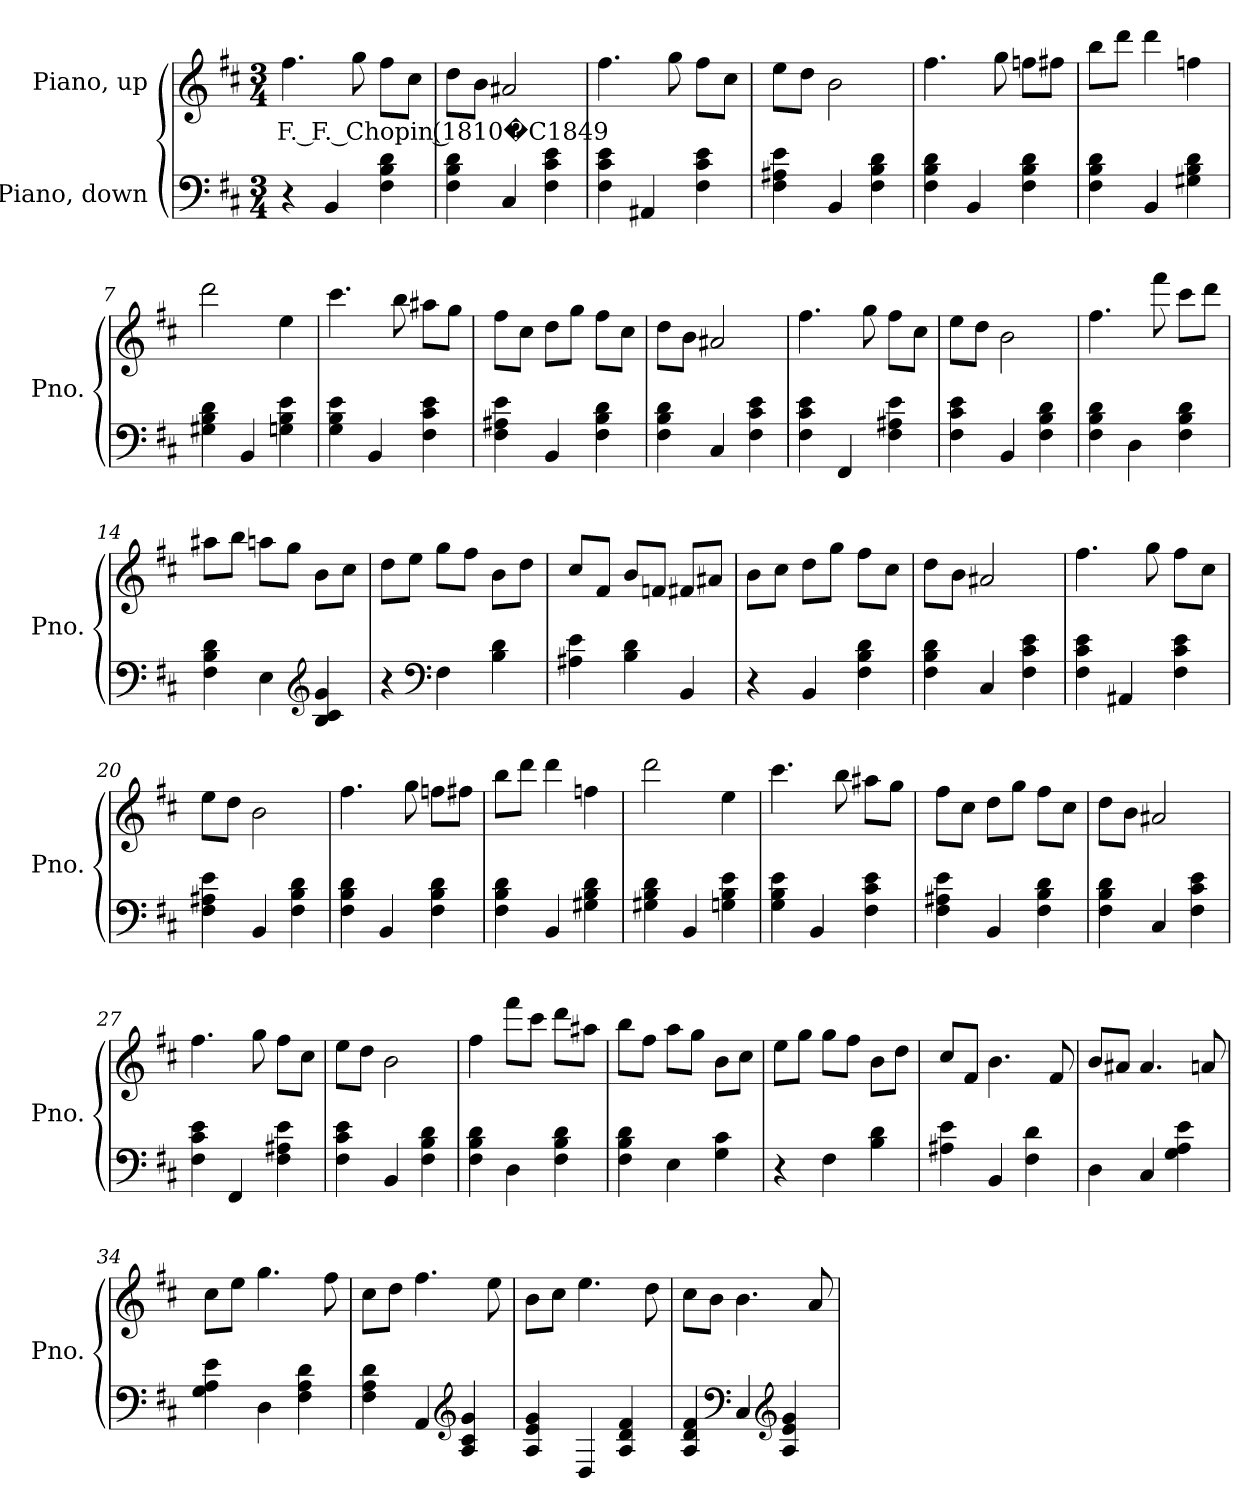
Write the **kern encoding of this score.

**kern	**kern	**text
*part2	*part1	*part1
*staff2	*staff1	*staff1
*I"Piano, down	*I"Piano, up	*
*I'Pno.	*I'Pno.	*
*clefF4	*clefG2	*
*k[f#c#]	*k[f#c#]	*
*M3/4	*M3/4	*
*MM152	*MM152	*
=1	=1	=1
!	!	!LO:LY:b
4r	4.ff#\	F. F. Chopin (1810�C1849
4BB/	.	.
.	8gg\	.
4F#\ 4B\ 4d\	8ff#\L	.
.	8cc#\J	.
=2	=2	=2
4F#\ 4B\ 4d\	8dd\L	.
.	8b\J	.
4C#/	2a#X/	.
4F#\ 4c#\ 4e\	.	.
=3	=3	=3
4F#\ 4c#\ 4e\	4.ff#\	.
4AA#X/	.	.
.	8gg\	.
4F#\ 4c#\ 4e\	8ff#\L	.
.	8cc#\J	.
=4	=4	=4
4F#\ 4A#X\ 4e\	8ee\L	.
.	8dd\J	.
4BB/	2b\	.
4F#\ 4B\ 4d\	.	.
!!LO:LB:g=z
=5	=5	=5
4F#\ 4B\ 4d\	4.ff#\	.
4BB/	.	.
.	8gg\	.
4F#\ 4B\ 4d\	8ffn\L	.
.	8ff#X\J	.
=6	=6	=6
4F#\ 4B\ 4d\	8bb\L	.
.	8ddd\J	.
4BB/	4ddd\	.
4G#X\ 4B\ 4d\	4ffn\	.
=7	=7	=7
4G#X\ 4B\ 4d\	2ddd\	.
4BB/	.	.
4Gn\ 4B\ 4e\	4ee\	.
=8	=8	=8
4G\ 4B\ 4e\	4.ccc#\	.
4BB/	.	.
.	8bb\	.
4F#\ 4c#\ 4e\	8aa#X\L	.
.	8gg\J	.
=9	=9	=9
4F#\ 4A#X\ 4e\	8ff#\L	.
.	8cc#\J	.
4BB/	8dd\L	.
.	8gg\J	.
4F#\ 4B\ 4d\	8ff#\L	.
.	8cc#\J	.
=10	=10	=10
4F#\ 4B\ 4d\	8dd\L	.
.	8b\J	.
4C#/	2a#X/	.
4F#\ 4c#\ 4e\	.	.
!!LO:LB:g=z
=11	=11	=11
4F#\ 4c#\ 4e\	4.ff#\	.
4FF#/	.	.
.	8gg\	.
4F#\ 4A#X\ 4e\	8ff#\L	.
.	8cc#\J	.
=12	=12	=12
4F#\ 4c#\ 4e\	8ee\L	.
.	8dd\J	.
4BB/	2b\	.
4F#\ 4B\ 4d\	.	.
=13	=13	=13
4F#\ 4B\ 4d\	4.ff#\	.
4D\	.	.
.	8fff#\	.
4F#\ 4B\ 4d\	8ccc#\L	.
.	8ddd\J	.
=14	=14	=14
4F#\ 4B\ 4d\	8aa#X\L	.
.	8bb\J	.
4E\	8aan\L	.
.	8gg\J	.
*clefG2	*	*
4B/ 4c#/ 4g/	8b\L	.
.	8cc#\J	.
=15	=15	=15
4r	8dd\L	.
.	8ee\J	.
*clefF4	*	*
4F#\	8gg\L	.
.	8ff#\J	.
4B\ 4d\	8b\L	.
.	8dd\J	.
=16	=16	=16
4A#X\ 4e\	8cc#/L	.
.	8f#/J	.
4B\ 4d\	8b/L	.
.	8fn/J	.
4BB/	8f#X/L	.
.	8a#X/J	.
!!LO:LB:g=z
=17	=17	=17
4r	8b\L	.
.	8cc#\J	.
4BB/	8dd\L	.
.	8gg\J	.
4F#\ 4B\ 4d\	8ff#\L	.
.	8cc#\J	.
=18	=18	=18
4F#\ 4B\ 4d\	8dd\L	.
.	8b\J	.
4C#/	2a#X/	.
4F#\ 4c#\ 4e\	.	.
=19	=19	=19
4F#\ 4c#\ 4e\	4.ff#\	.
4AA#X/	.	.
.	8gg\	.
4F#\ 4c#\ 4e\	8ff#\L	.
.	8cc#\J	.
=20	=20	=20
4F#\ 4A#X\ 4e\	8ee\L	.
.	8dd\J	.
4BB/	2b\	.
4F#\ 4B\ 4d\	.	.
=21	=21	=21
4F#\ 4B\ 4d\	4.ff#\	.
4BB/	.	.
.	8gg\	.
4F#\ 4B\ 4d\	8ffn\L	.
.	8ff#X\J	.
=22	=22	=22
4F#\ 4B\ 4d\	8bb\L	.
.	8ddd\J	.
4BB/	4ddd\	.
4G#X\ 4B\ 4d\	4ffn\	.
=23	=23	=23
4G#X\ 4B\ 4d\	2ddd\	.
4BB/	.	.
4Gn\ 4B\ 4e\	4ee\	.
!!LO:LB:g=z
=24	=24	=24
4G\ 4B\ 4e\	4.ccc#\	.
4BB/	.	.
.	8bb\	.
4F#\ 4c#\ 4e\	8aa#X\L	.
.	8gg\J	.
=25	=25	=25
4F#\ 4A#X\ 4e\	8ff#\L	.
.	8cc#\J	.
4BB/	8dd\L	.
.	8gg\J	.
4F#\ 4B\ 4d\	8ff#\L	.
.	8cc#\J	.
=26	=26	=26
4F#\ 4B\ 4d\	8dd\L	.
.	8b\J	.
4C#/	2a#X/	.
4F#\ 4c#\ 4e\	.	.
=27	=27	=27
4F#\ 4c#\ 4e\	4.ff#\	.
4FF#/	.	.
.	8gg\	.
4F#\ 4A#X\ 4e\	8ff#\L	.
.	8cc#\J	.
=28	=28	=28
4F#\ 4c#\ 4e\	8ee\L	.
.	8dd\J	.
4BB/	2b\	.
4F#\ 4B\ 4d\	.	.
=29	=29	=29
4F#\ 4B\ 4d\	4ff#\	.
4D\	8fff#\L	.
.	8ccc#\J	.
4F#\ 4B\ 4d\	8ddd\L	.
.	8aa#X\J	.
!!LO:LB:g=z
=30	=30	=30
4F#\ 4B\ 4d\	8bb\L	.
.	8ff#\J	.
4E\	8aa\L	.
.	8gg\J	.
4G\ 4c#\	8b\L	.
.	8cc#\J	.
=31	=31	=31
4r	8ee\L	.
.	8gg\J	.
4F#\	8gg\L	.
.	8ff#\J	.
4B\ 4d\	8b\L	.
.	8dd\J	.
=32	=32	=32
4A#X\ 4e\	8cc#/L	.
.	8f#/J	.
4BB/	4.b\	.
4F#\ 4d\	.	.
.	8f#/	.
=33	=33	=33
4D\	8b/L	.
.	8a#X/J	.
4C#/	4.a#/	.
4G\ 4A\ 4e\	.	.
.	8an/	.
=34	=34	=34
4G\ 4A\ 4e\	8cc#\L	.
.	8ee\J	.
4D\	4.gg\	.
4F#\ 4A\ 4d\	.	.
.	8ff#\	.
=35	=35	=35
4F#\ 4A\ 4d\	8cc#\L	.
.	8dd\J	.
4AA/	4.ff#\	.
*clefG2	*	*
4A/ 4c#/ 4g/	.	.
.	8ee\	.
!!LO:PB:g=z
=36	=36	=36
4A/ 4e/ 4g/	8b\L	.
.	8cc#\J	.
4D/	4.ee\	.
4A/ 4d/ 4f#/	.	.
.	8dd\	.
=37	=37	=37
4A/ 4d/ 4f#/	8cc#\L	.
.	8b\J	.
*clefF4	*	*
4C#/	4.b\	.
*clefG2	*	*
4A/ 4e/ 4g/	.	.
.	8a/	.
=	=	=
*-	*-	*-
